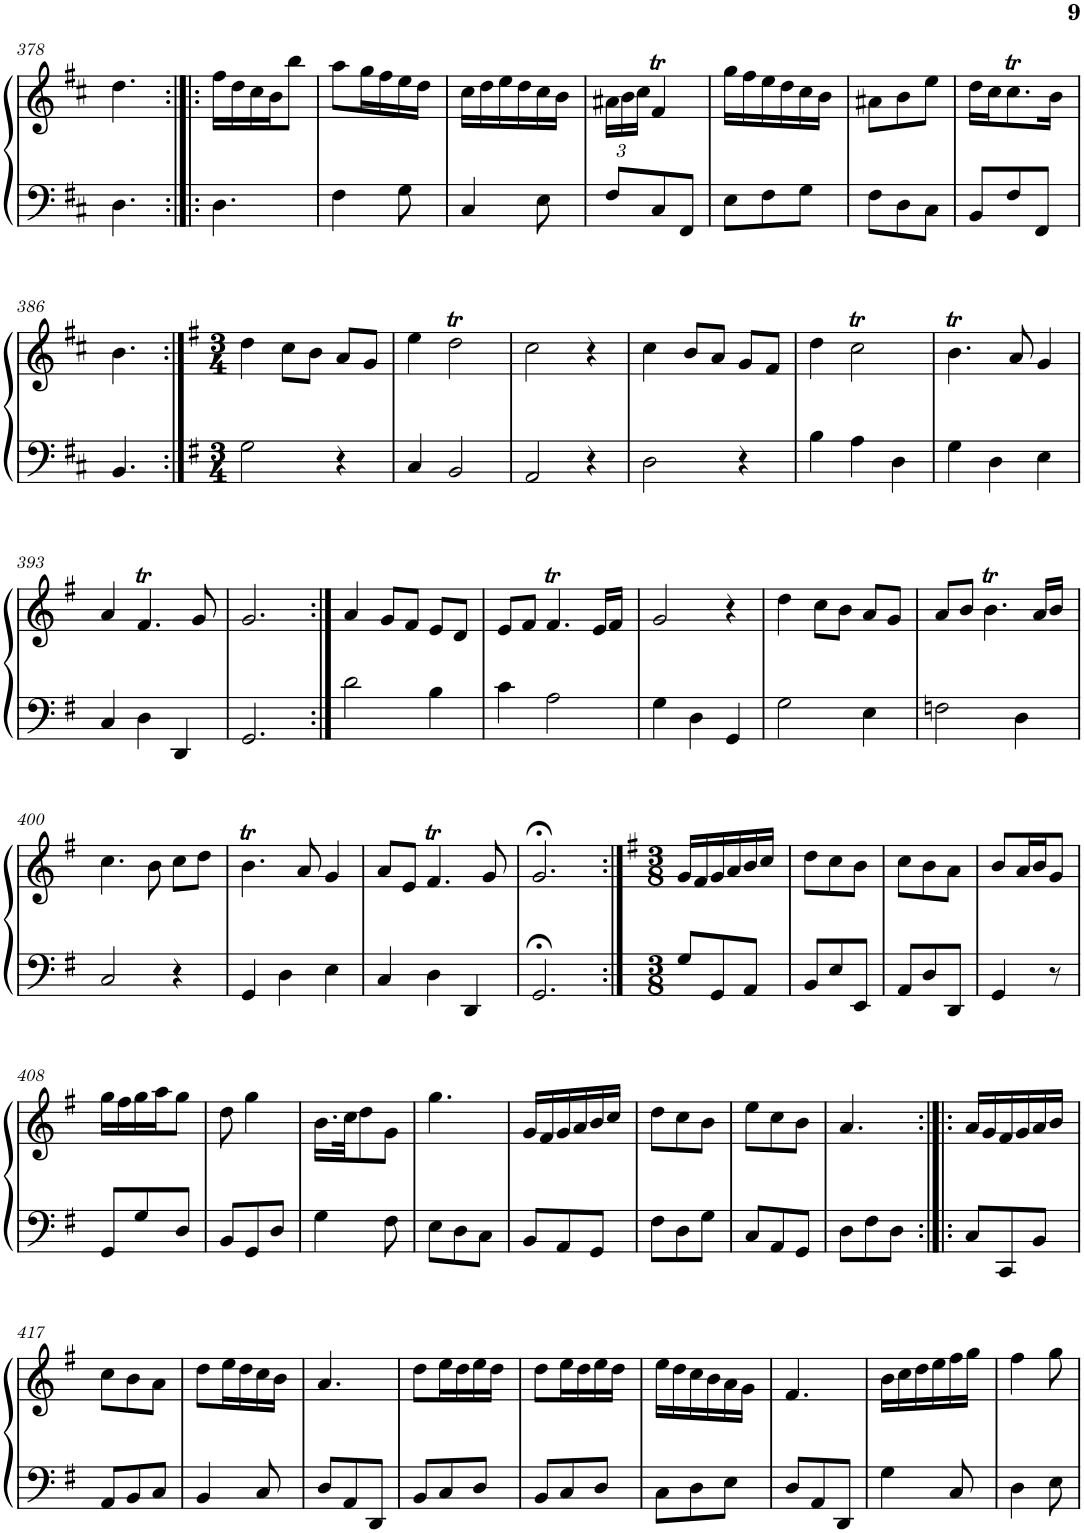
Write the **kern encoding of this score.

**kern	**kern
*part1	*part1
*staff2	*staff1
*I"Piano, Piano	*
*I'Pno.	*
!!LO:PB:g=z
*clefF4	*clefG2
*k[f#c#]	*k[f#c#]
*M3/8	*M3/8
=378	=378
4.D\	4.dd\
=379:|!|:	=379:|!|:
4.D\	16ff#\LL
.	16dd\
.	16cc#\
.	16b\J
.	8bb\J
=380	=380
4F#\	8aa\L
.	16gg\L
.	16ff#\
8G\	16ee\
.	16dd\JJ
=381	=381
4C#/	16cc#\LL
.	16dd\
.	16ee\
.	16dd\
8E\	16cc#\
.	16b\JJ
=382	=382
*	*Xbrackettup
8F#/L	24a#X\LL
.	24b\
.	24cc#\JJ
8C#/	4f#t/
8FF#/J	.
=383	=383
8E\L	16gg\LL
.	16ff#\
8F#\	16ee\
.	16dd\
8G\J	16cc#\
.	16b\JJ
=384	=384
8F#\L	8a#X\L
8D\	8b\
8C#\J	8ee\J
=385	=385
8BB/L	16dd\LL
.	16cc#\J
8F#/	8.cc#t\
8FF#/J	.
.	16b\Jk
!!LO:LB:g=z
=386	=386
4.BB/	4.b\
=387:|!	=387:|!
*k[f#]	*k[f#]
*M3/4	*M3/4
2G\	4dd\
.	8cc\L
.	8b\J
4r	8a/L
.	8g/J
=388	=388
4C/	4ee\
2BB/	2ddT\
=389	=389
2AA/	2cc\
4r	4r
=390	=390
2D\	4cc\
.	8b/L
.	8a/J
4r	8g/L
.	8f#/J
=391	=391
4B\	4dd\
4A\	2ccT\
4D\	.
=392	=392
4G\	4.bt\
4D\	.
.	8a/
4E\	4g/
!!LO:LB:g=z
=393	=393
4C/	4a/
4D\	4.f#t/
4DD/	.
.	8g/
=394	=394
2.GG/	2.g/
=395:|!	=395:|!
2d\	4a/
.	8g/L
.	8f#/J
4B\	8e/L
.	8d/J
=396	=396
4c\	8e/L
.	8f#/J
2A\	4.f#t/
.	16e/LL
.	16f#/JJ
=397	=397
4G\	2g/
4D\	.
4GG/	4r
=398	=398
2G\	4dd\
.	8cc\L
.	8b\J
4E\	8a/L
.	8g/J
=399	=399
2Fn\	8a/L
.	8b/J
.	4.bt\
4D\	.
.	16a/LL
.	16b/JJ
!!LO:LB:g=z
=400	=400
2C/	4.cc\
.	8b\
4r	8cc\L
.	8dd\J
=401	=401
4GG/	4.bt\
4D\	.
.	8a/
4E\	4g/
=402	=402
4C/	8a/L
.	8e/J
4D\	4.f#t/
4DD/	.
.	8g/
=403	=403
2.GG;</	2.g;</
=404:|!	=404:|!
*	*k[f#]
*M3/8	*M3/8
8G/L	16g/LL
.	16f#/
8GG/	16g/
.	16a/
8AA/J	16b/
.	16cc/JJ
=405	=405
8BB/L	8dd\L
8E/	8cc\
8EE/J	8b\J
=406	=406
8AA/L	8cc\L
8D/	8b\
8DD/J	8a\J
=407	=407
4GG/	8b/L
.	16a/L
.	16b/J
8r	8g/J
!!LO:LB:g=z
=408	=408
8GG/L	16gg\LL
.	16ff#\
8G/	16gg\
.	16aa\J
8D/J	8gg\J
=409	=409
8BB/L	8dd\
8GG/	4gg\
8D/J	.
=410	=410
4G\	16.b\LL
.	32cc\JK
.	8dd\
8F#\	8g\J
=411	=411
8E\L	4.gg\
8D\	.
8C\J	.
=412	=412
8BB/L	16g/LL
.	16f#/
8AA/	16g/
.	16a/
8GG/J	16b/
.	16cc/JJ
=413	=413
8F#\L	8dd\L
8D\	8cc\
8G\J	8b\J
=414	=414
8C/L	8ee\L
8AA/	8cc\
8GG/J	8b\J
=415	=415
8D\L	4.a/
8F#\	.
8D\J	.
=416:|!|:	=416:|!|:
8C/L	16a/LL
.	16g/
8CC/	16f#/
.	16g/
8BB/J	16a/
.	16b/JJ
!!LO:LB:g=z
=417	=417
8AA/L	8cc\L
8BB/	8b\
8C/J	8a\J
=418	=418
4BB/	8dd\L
.	16ee\L
.	16dd\
8C/	16cc\
.	16b\JJ
=419	=419
8D/L	4.a/
8AA/	.
8DD/J	.
=420	=420
8BB/L	8dd\L
8C/	16ee\L
.	16dd\
8D/J	16ee\
.	16dd\JJ
=421	=421
8BB/L	8dd\L
8C/	16ee\L
.	16dd\
8D/J	16ee\
.	16dd\JJ
=422	=422
8C\L	16ee\LL
.	16dd\
8D\	16cc\
.	16b\
8E\J	16a\
.	16g\JJ
=423	=423
8D/L	4.f#/
8AA/	.
8DD/J	.
=424	=424
4G\	16b\LL
.	16cc\
.	16dd\
.	16ee\
8C/	16ff#\
.	16gg\JJ
=425	=425
4D\	4ff#\
8E\	8gg\
=	=
*-	*-
